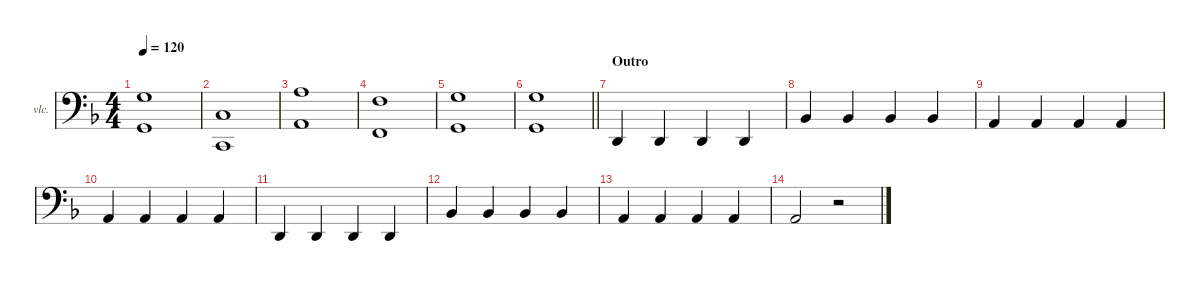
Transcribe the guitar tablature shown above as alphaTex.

\defaultSystemsLayout 4
\hideDynamics
\bracketExtendMode nobrackets
\firstSystemTrackNameOrientation horizontal
\track ("Cello" "vlc.") {instrument cello}
\staff {score}
\tuning (A3 D3 G2 C2)
\ts (4 4)
\tempo 120
\clef f4
\ks dminor
(0.3{acc forcenatural} 5.2{acc forcenatural}).1{dy mf} |
(0.4{acc forcenatural} 5.3{acc forcenatural}).1 |
(2.3{acc forcenatural} 0.1{acc forcenatural}).1 |
(5.4{acc forcenatural} 3.2{acc forcenatural}).1 |
(0.3{acc forcenatural} 5.2{acc forcenatural}).1 |
\barLineRight lightlight
(0.3{acc forcenatural} 5.2{acc forcenatural}).1 |
\section ("" "Outro")
2.4{acc forcenatural}.4 2.4{acc forcenatural}.4 2.4{acc forcenatural}.4 2.4{acc forcenatural}.4 |
3.3{acc b}.4 3.3{acc b}.4 3.3{acc b}.4 3.3{acc b}.4 |
2.3{acc forcenatural}.4 2.3{acc forcenatural}.4 2.3{acc forcenatural}.4 2.3{acc forcenatural}.4 |
2.3{acc forcenatural}.4 2.3{acc forcenatural}.4 2.3{acc forcenatural}.4 2.3{acc forcenatural}.4 |
2.4{acc forcenatural}.4 2.4{acc forcenatural}.4 2.4{acc forcenatural}.4 2.4{acc forcenatural}.4 |
3.3{acc b}.4 3.3{acc b}.4 3.3{acc b}.4 3.3{acc b}.4 |
2.3{acc forcenatural}.4 2.3{acc forcenatural}.4 2.3{acc forcenatural}.4 2.3{acc forcenatural}.4 |
2.3{acc forcenatural}.2 r.2
